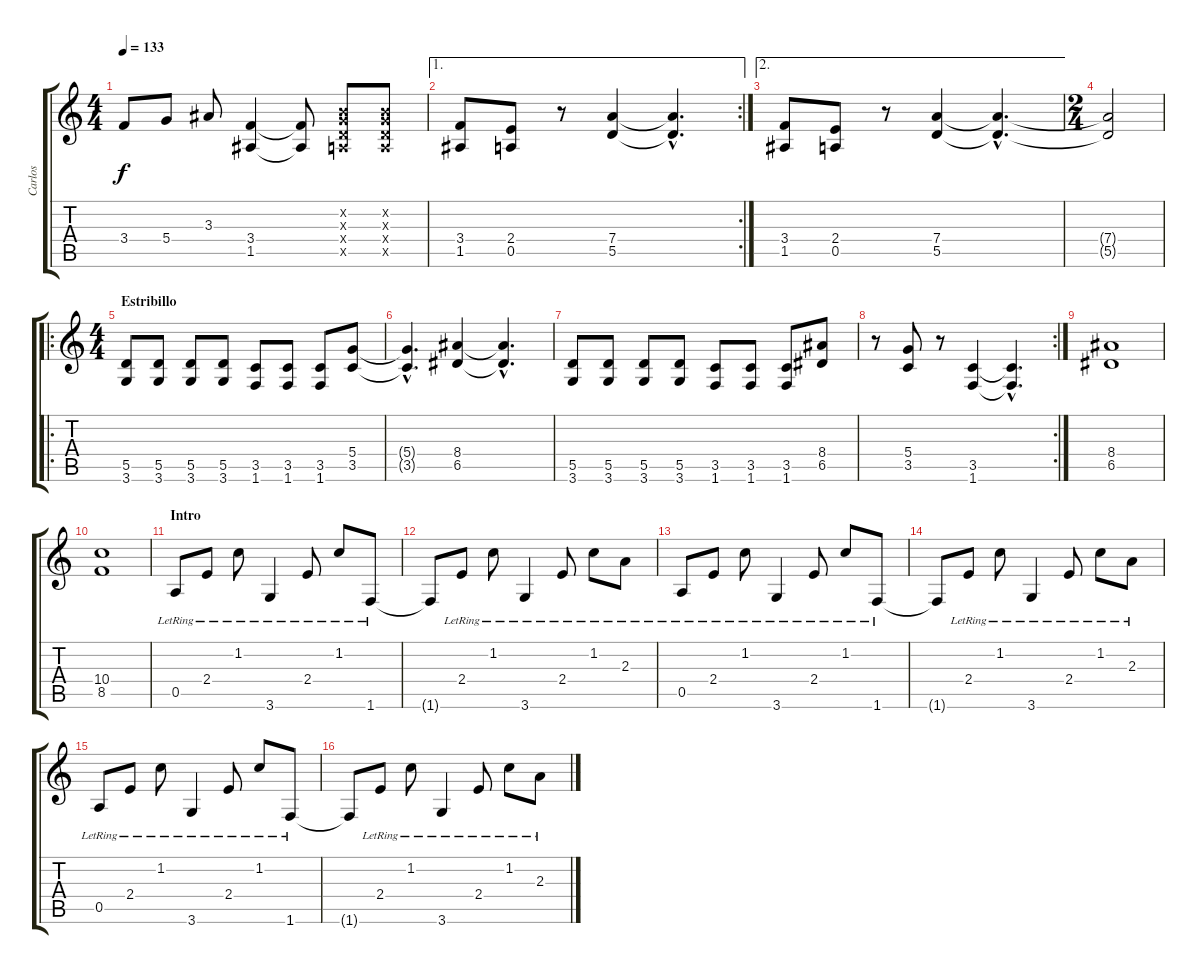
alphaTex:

\track ("Carlos" "Carlos") {instrument distortionguitar}
\staff {score tabs}
\tuning (E4 B3 G3 D3 A2 E2) {hide}
\ts (4 4)
\tempo 133
\clef g2
\ks c
3.4.8{dy f} 5.4.8 3.3.8 (3.4 1.5).4 (3.4{t} 1.5{t}).8 (0.2{x} 0.3{x} 0.4{x} 0.5{x}).8 (0.2{x} 0.3{x} 0.4{x} 0.5{x}).8 |
\ae 1
\rc 2
(3.4 1.5).8 (2.4 0.5).8 r.8 (7.4 5.5).4 (7.4{hac t} 5.5{hac t}).4{d} |
\ae 2
(3.4 1.5).8 (2.4 0.5).8 r.8 (7.4 5.5).4 (7.4{hac t} 5.5{hac t}).4{d} |
\ts (2 4)
(7.4{t} 5.5{t}).2 |
\ro
\ts (4 4)
\section ("" "Estribillo")
(5.5 3.6).8 (5.5 3.6).8 (5.5 3.6).8 (5.5 3.6).8 (3.5 1.6).8 (3.5 1.6).8 (3.5 1.6).8 (5.4 3.5).8 |
(5.4{hac t} 3.5{hac t}).4{d} (8.4 6.5).4 (8.4{hac t} 6.5{hac t}).4{d} |
(5.5 3.6).8 (5.5 3.6).8 (5.5 3.6).8 (5.5 3.6).8 (3.5 1.6).8 (3.5 1.6).8 (3.5 1.6).8 (8.4 6.5).8 |
\rc 2
r.8 (5.4 3.5).8 r.8 (3.5 1.6).4 (3.5{hac t} 1.6{hac t}).4{d} |
(8.4 6.5).1 |
(10.4 8.5).1 |
\section ("" "Intro")
0.5{lr}.8{instrument electricguitarclean} 2.4{lr}.8 1.2{lr}.8 3.6{lr}.4 2.4{lr}.8 1.2{lr}.8 1.6{lr}.8 |
1.6{t}.8 2.4{lr}.8 1.2{lr}.8 3.6{lr}.4 2.4{lr}.8 1.2{lr}.8 2.3{lr}.8 |
0.5{lr}.8 2.4{lr}.8 1.2{lr}.8 3.6{lr}.4 2.4{lr}.8 1.2{lr}.8 1.6{lr}.8 |
1.6{t}.8 2.4{lr}.8 1.2{lr}.8 3.6{lr}.4 2.4{lr}.8 1.2{lr}.8 2.3{lr}.8 |
0.5{lr}.8 2.4{lr}.8 1.2{lr}.8 3.6{lr}.4 2.4{lr}.8 1.2{lr}.8 1.6{lr}.8 |
1.6{t}.8 2.4{lr}.8 1.2{lr}.8 3.6{lr}.4 2.4{lr}.8 1.2{lr}.8 2.3{lr}.8
